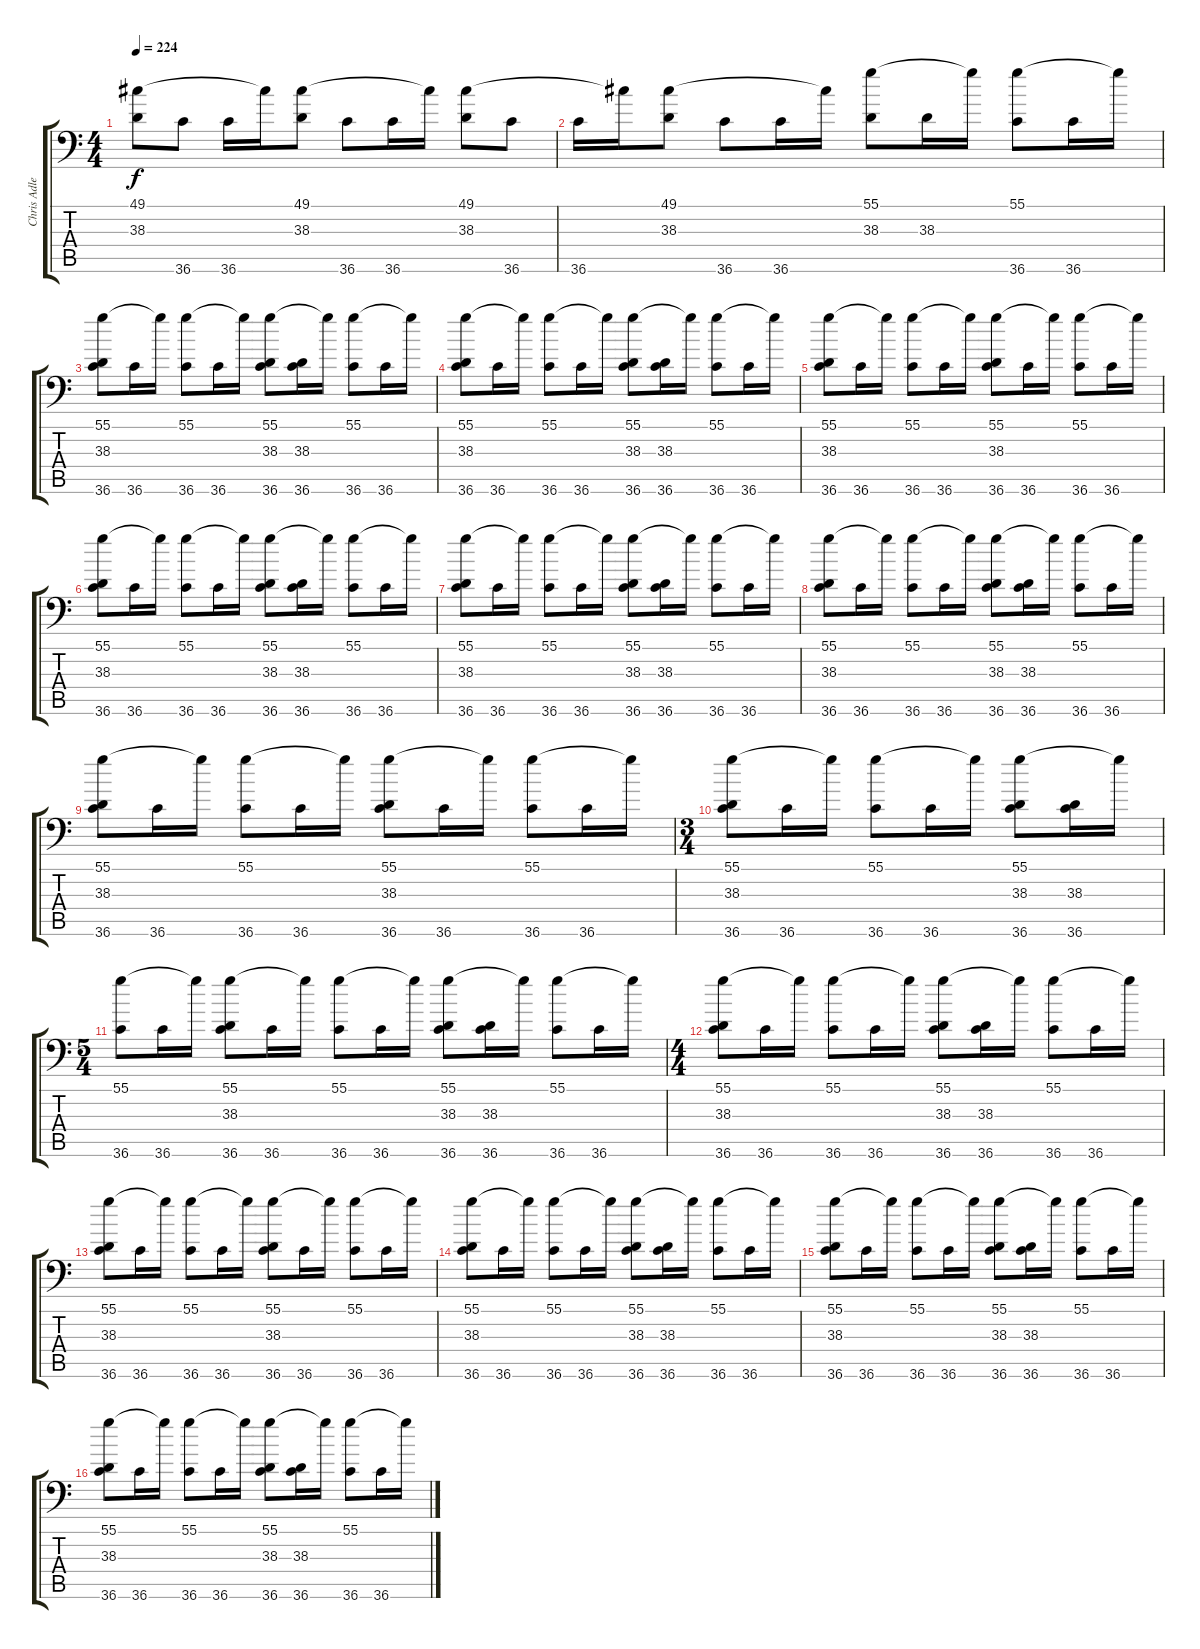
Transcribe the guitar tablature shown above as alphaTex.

\track ("Chris Adler - Drums" "Chris Adle") {instrument acousticgrandpiano}
\staff {score tabs}
\tuning (C-1 C-1 C-1 C-1 C-1 C-1) {hide}
\ts (4 4)
\tempo 224
\clef f4
\ks c
(49.1 38.3).8{dy f} 36.6.8 36.6.16 49.1{t}.16 (49.1 38.3).8 36.6.8 36.6.16 49.1{t}.16 (49.1 38.3).8 36.6.8 |
36.6.16 49.1{t}.16 (49.1 38.3).8 36.6.8 36.6.16 49.1{t}.16 (55.1 38.3).8 38.3.16 55.1{t}.16 (55.1 36.6).8 36.6.16 55.1{t}.16 |
(55.1 38.3 36.6).8 36.6.16 55.1{t}.16 (55.1 36.6).8 36.6.16 55.1{t}.16 (55.1 38.3 36.6).8 (38.3 36.6).16 55.1{t}.16 (55.1 36.6).8 36.6.16 55.1{t}.16 |
(55.1 38.3 36.6).8 36.6.16 55.1{t}.16 (55.1 36.6).8 36.6.16 55.1{t}.16 (55.1 38.3 36.6).8 (38.3 36.6).16 55.1{t}.16 (55.1 36.6).8 36.6.16 55.1{t}.16 |
(55.1 38.3 36.6).8 36.6.16 55.1{t}.16 (55.1 36.6).8 36.6.16 55.1{t}.16 (55.1 38.3 36.6).8 36.6.16 55.1{t}.16 (55.1 36.6).8 36.6.16 55.1{t}.16 |
(55.1 38.3 36.6).8 36.6.16 55.1{t}.16 (55.1 36.6).8 36.6.16 55.1{t}.16 (55.1 38.3 36.6).8 (38.3 36.6).16 55.1{t}.16 (55.1 36.6).8 36.6.16 55.1{t}.16 |
(55.1 38.3 36.6).8 36.6.16 55.1{t}.16 (55.1 36.6).8 36.6.16 55.1{t}.16 (55.1 38.3 36.6).8 (38.3 36.6).16 55.1{t}.16 (55.1 36.6).8 36.6.16 55.1{t}.16 |
(55.1 38.3 36.6).8 36.6.16 55.1{t}.16 (55.1 36.6).8 36.6.16 55.1{t}.16 (55.1 38.3 36.6).8 (38.3 36.6).16 55.1{t}.16 (55.1 36.6).8 36.6.16 55.1{t}.16 |
(55.1 38.3 36.6).8 36.6.16 55.1{t}.16 (55.1 36.6).8 36.6.16 55.1{t}.16 (55.1 38.3 36.6).8 36.6.16 55.1{t}.16 (55.1 36.6).8 36.6.16 55.1{t}.16 |
\ts (3 4)
(55.1 38.3 36.6).8 36.6.16 55.1{t}.16 (55.1 36.6).8 36.6.16 55.1{t}.16 (55.1 38.3 36.6).8 (38.3 36.6).16 55.1{t}.16 |
\ts (5 4)
(55.1 36.6).8 36.6.16 55.1{t}.16 (55.1 38.3 36.6).8 36.6.16 55.1{t}.16 (55.1 36.6).8 36.6.16 55.1{t}.16 (55.1 38.3 36.6).8 (38.3 36.6).16 55.1{t}.16 (55.1 36.6).8 36.6.16 55.1{t}.16 |
\ts (4 4)
(55.1 38.3 36.6).8 36.6.16 55.1{t}.16 (55.1 36.6).8 36.6.16 55.1{t}.16 (55.1 38.3 36.6).8 (38.3 36.6).16 55.1{t}.16 (55.1 36.6).8 36.6.16 55.1{t}.16 |
(55.1 38.3 36.6).8 36.6.16 55.1{t}.16 (55.1 36.6).8 36.6.16 55.1{t}.16 (55.1 38.3 36.6).8 36.6.16 55.1{t}.16 (55.1 36.6).8 36.6.16 55.1{t}.16 |
(55.1 38.3 36.6).8 36.6.16 55.1{t}.16 (55.1 36.6).8 36.6.16 55.1{t}.16 (55.1 38.3 36.6).8 (38.3 36.6).16 55.1{t}.16 (55.1 36.6).8 36.6.16 55.1{t}.16 |
(55.1 38.3 36.6).8 36.6.16 55.1{t}.16 (55.1 36.6).8 36.6.16 55.1{t}.16 (55.1 38.3 36.6).8 (38.3 36.6).16 55.1{t}.16 (55.1 36.6).8 36.6.16 55.1{t}.16 |
(55.1 38.3 36.6).8 36.6.16 55.1{t}.16 (55.1 36.6).8 36.6.16 55.1{t}.16 (55.1 38.3 36.6).8 (38.3 36.6).16 55.1{t}.16 (55.1 36.6).8 36.6.16 55.1{t}.16
